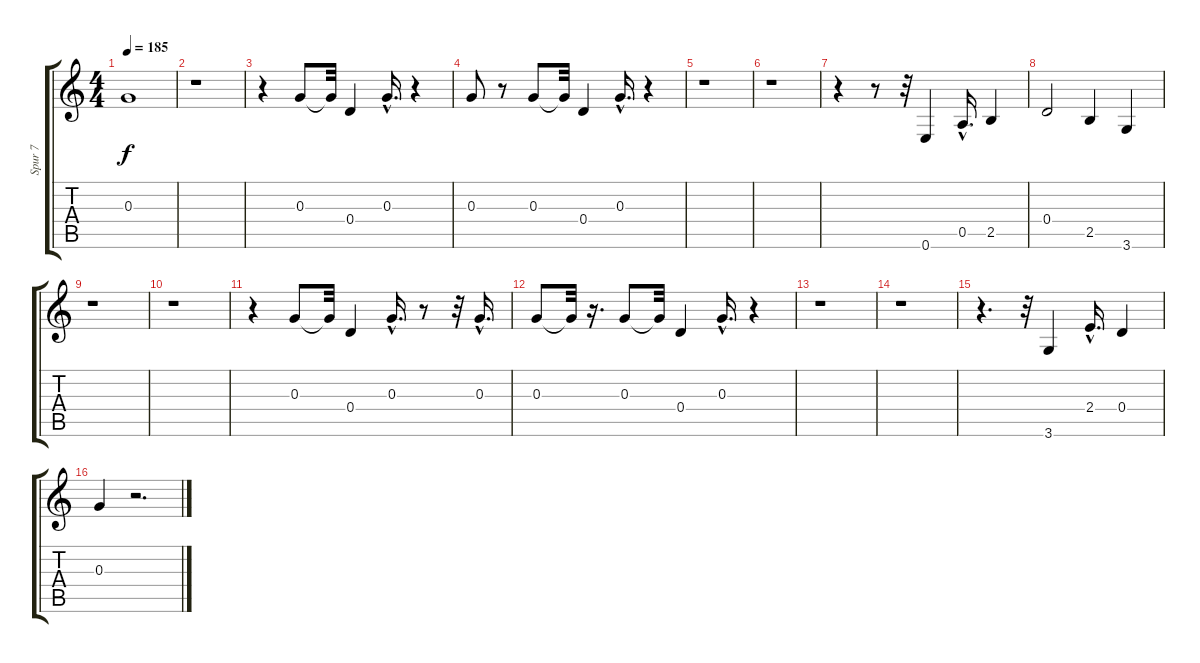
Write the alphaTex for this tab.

\track ("Spur 7" "Spur 7") {instrument electricguitarclean}
\staff {score tabs}
\tuning (E4 B3 G3 D3 A2 E2) {hide}
\ts (4 4)
\tempo 185
\clef g2
\ks c
0.3.1{dy f} |
r.1 |
r.4 0.3.8 0.3{t}.32 0.4.4 0.3{hac}.16{d} r.4 |
0.3.8 r.8 0.3.8 0.3{t}.32 0.4.4 0.3{hac}.16{d} r.4 |
r.1 |
r.1 |
r.4 r.8 r.32 0.6.4 0.5{hac}.16{d} 2.5.4 |
0.4.2 2.5.4 3.6.4 |
r.1 |
r.1 |
r.4 0.3.8 0.3{t}.32 0.4.4 0.3{hac}.16{d} r.8 r.32 0.3{hac}.16{d} |
0.3.8 0.3{t}.32 r.16{d} 0.3.8 0.3{t}.32 0.4.4 0.3{hac}.16{d} r.4 |
r.1 |
r.1 |
r.4{d} r.32 3.6.4 2.4{hac}.16{d} 0.4.4 |
0.3.4 r.2{d}
